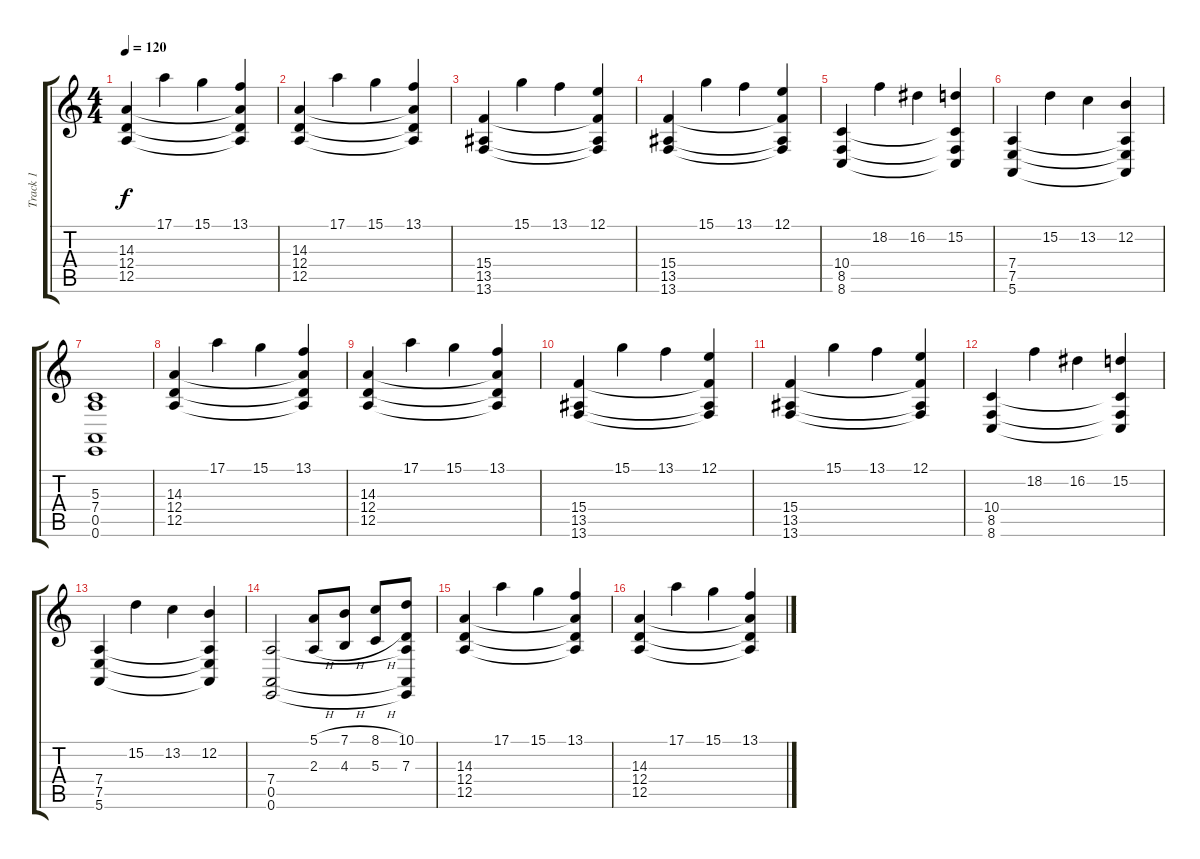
\track ("Track 1" "Track 1") {instrument churchorgan}
\staff {score tabs}
\tuning (E4 B3 G3 D3 A2 E2) {hide}
\ts (4 4)
\tempo 120
\clef g2
\ks c
(14.3 12.4 12.5).4{dy f instrument churchorgan} 17.1.4 15.1.4 (13.1 14.3{t} 12.4{t} 12.5{t}).4 |
(14.3 12.4 12.5).4 17.1.4 15.1.4 (13.1 14.3{t} 12.4{t} 12.5{t}).4 |
(15.4 13.5 13.6).4 15.1.4 13.1.4 (12.1 15.4{t} 13.5{t} 13.6{t}).4 |
(15.4 13.5 13.6).4 15.1.4 13.1.4 (12.1 15.4{t} 13.5{t} 13.6{t}).4 |
(10.4 8.5 8.6).4 18.2.4 16.2.4 (15.2 10.4{t} 8.5{t} 8.6{t}).4 |
(7.4 7.5 5.6).4 15.2.4 13.2.4 (12.2 7.4{t} 7.5{t} 5.6{t}).4 |
(5.3 7.4 0.5 0.6).1 |
(14.3 12.4 12.5).4 17.1.4 15.1.4 (13.1 14.3{t} 12.4{t} 12.5{t}).4 |
(14.3 12.4 12.5).4 17.1.4 15.1.4 (13.1 14.3{t} 12.4{t} 12.5{t}).4 |
(15.4 13.5 13.6).4 15.1.4 13.1.4 (12.1 15.4{t} 13.5{t} 13.6{t}).4 |
(15.4 13.5 13.6).4 15.1.4 13.1.4 (12.1 15.4{t} 13.5{t} 13.6{t}).4 |
(10.4 8.5 8.6).4 18.2.4 16.2.4 (15.2 10.4{t} 8.5{t} 8.6{t}).4 |
(7.4 7.5 5.6).4 15.2.4 13.2.4 (12.2 7.4{t} 7.5{t} 5.6{t}).4 |
(7.4 0.5 0.6).2 (5.1{h} 2.3{h}).8 (7.1{h} 4.3{h}).8 (8.1{h} 5.3{h}).8 (10.1 7.3 7.4{t} 0.5{t} 0.6{t}).8 |
(14.3 12.4 12.5).4 17.1.4 15.1.4 (13.1 14.3{t} 12.4{t} 12.5{t}).4 |
(14.3 12.4 12.5).4 17.1.4 15.1.4 (13.1 14.3{t} 12.4{t} 12.5{t}).4
